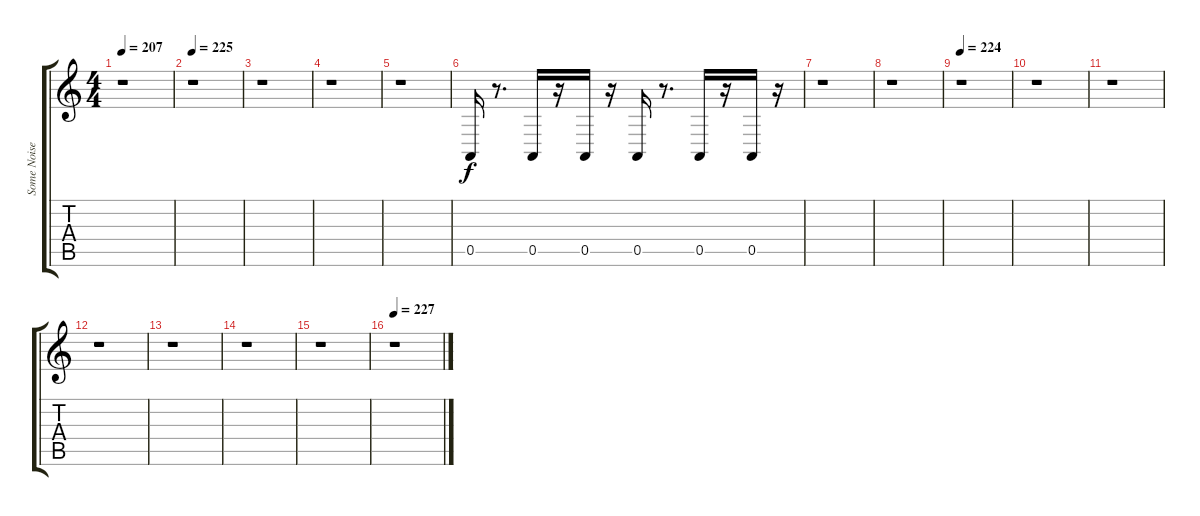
\track ("Some Noises" "Some Noise") {instrument tubularbells}
\staff {score tabs}
\tuning (E4 B3 G3 D3 A2 E2) {hide}
\ts (4 4)
\tempo 207
\clef g2
\ks c
r.1{dy ppp} |
\tempo 225
r.1 |
r.1 |
r.1 |
r.1 |
0.5.16{dy f} r.8{d} 0.5.16 r.16 0.5.16 r.16 0.5.16 r.8{d} 0.5.16 r.16 0.5.16 r.16 |
r.1 |
r.1 |
\tempo 224
r.1 |
r.1 |
r.1 |
r.1 |
r.1 |
r.1 |
r.1 |
\tempo 227
r.1
